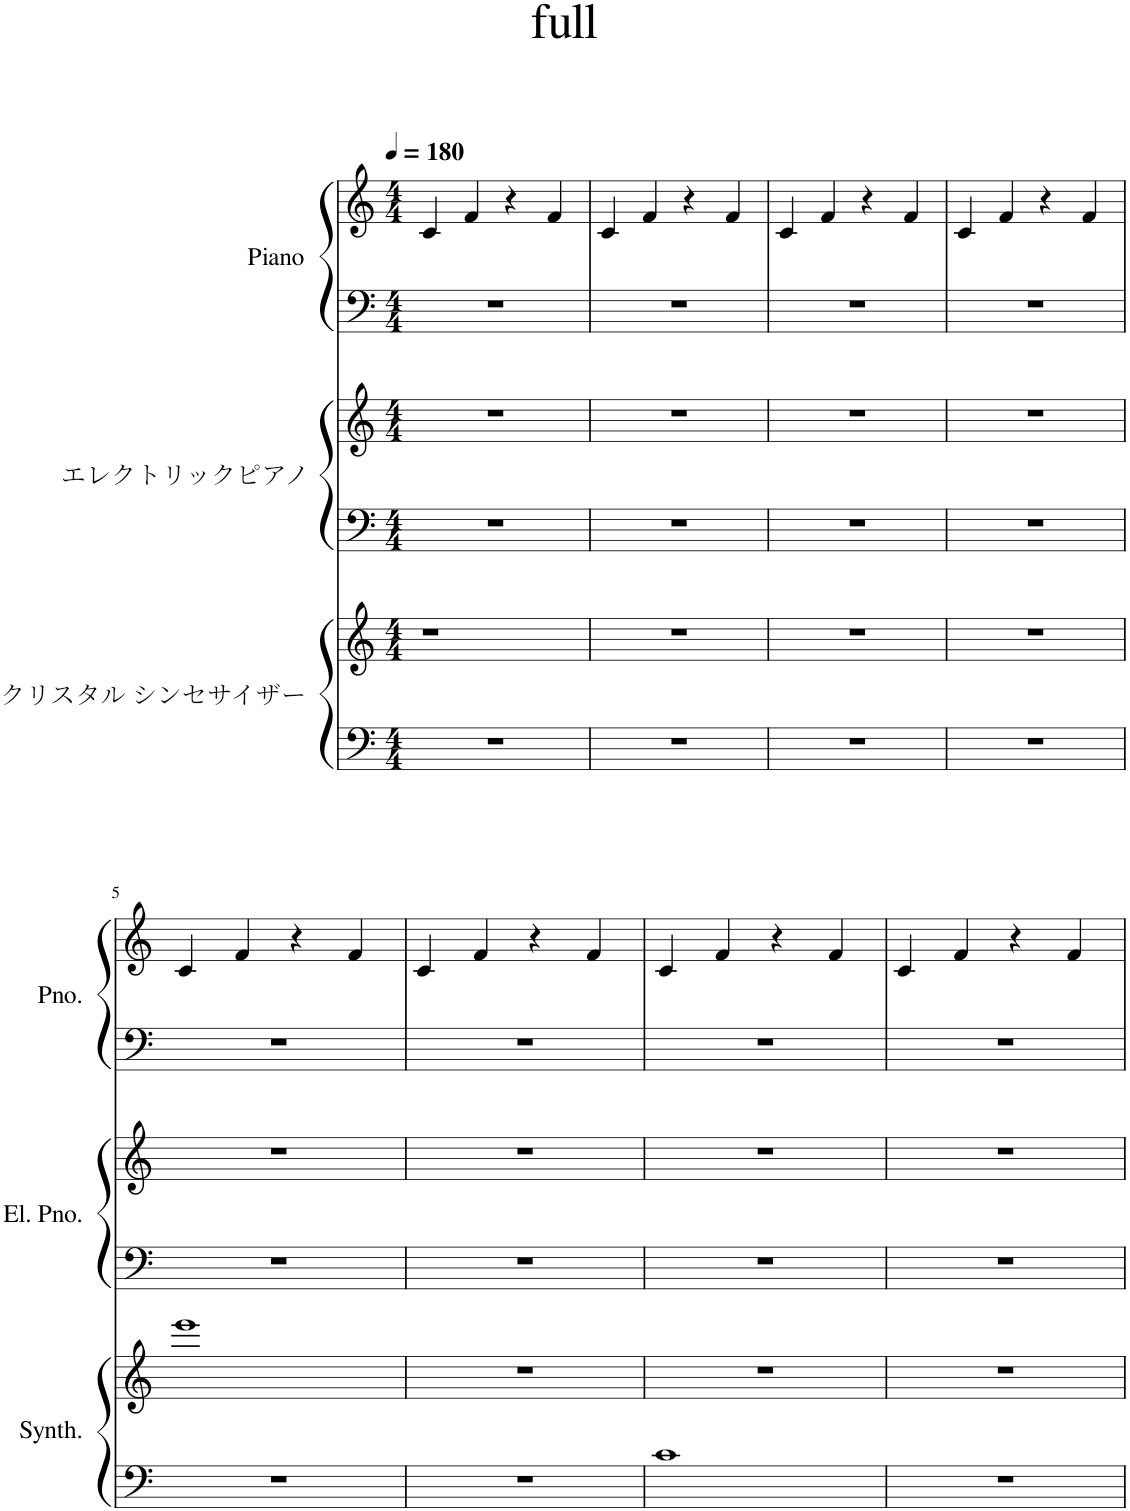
**kern	**kern	**kern	**kern	**kern	**kern
*part3	*part3	*part2	*part2	*part1	*part1
*staff6	*staff5	*staff4	*staff3	*staff2	*staff1
*I"クリスタル シンセサイザー	*	*I"エレクトリックピアノ	*	*I"Piano	*
*	*	*	*	*I'Pno.	*
*clefF4	*clefG2	*clefF4	*clefG2	*clefF4	*clefG2
*k[]	*k[]	*k[]	*k[]	*k[]	*k[]
*M4/4	*M4/4	*M4/4	*M4/4	*M4/4	*M4/4
*MM180	*MM180	*MM180	*MM180	*MM180	*MM180
=1	=1	=1	=1	=1	=1
1r	1r	1r	1r	1r	4c/
.	.	.	.	.	4f/
.	.	.	.	.	4r
.	.	.	.	.	4f/
=2	=2	=2	=2	=2	=2
1r	1r	1r	1r	1r	4c/
.	.	.	.	.	4f/
.	.	.	.	.	4r
.	.	.	.	.	4f/
=3	=3	=3	=3	=3	=3
1r	1r	1r	1r	1r	4c/
.	.	.	.	.	4f/
.	.	.	.	.	4r
.	.	.	.	.	4f/
=4	=4	=4	=4	=4	=4
1r	1r	1r	1r	1r	4c/
.	.	.	.	.	4f/
.	.	.	.	.	4r
.	.	.	.	.	4f/
!!LO:LB:g=z
=5	=5	=5	=5	=5	=5
1r	1eee	1r	1r	1r	4c/
.	.	.	.	.	4f/
.	.	.	.	.	4r
.	.	.	.	.	4f/
=6	=6	=6	=6	=6	=6
1r	1r	1r	1r	1r	4c/
.	.	.	.	.	4f/
.	.	.	.	.	4r
.	.	.	.	.	4f/
=7	=7	=7	=7	=7	=7
1c	1r	1r	1r	1r	4c/
.	.	.	.	.	4f/
.	.	.	.	.	4r
.	.	.	.	.	4f/
=8	=8	=8	=8	=8	=8
1r	1r	1r	1r	1r	4c/
.	.	.	.	.	4f/
.	.	.	.	.	4r
.	.	.	.	.	4f/
=	=	=	=	=	=
*-	*-	*-	*-	*-	*-
